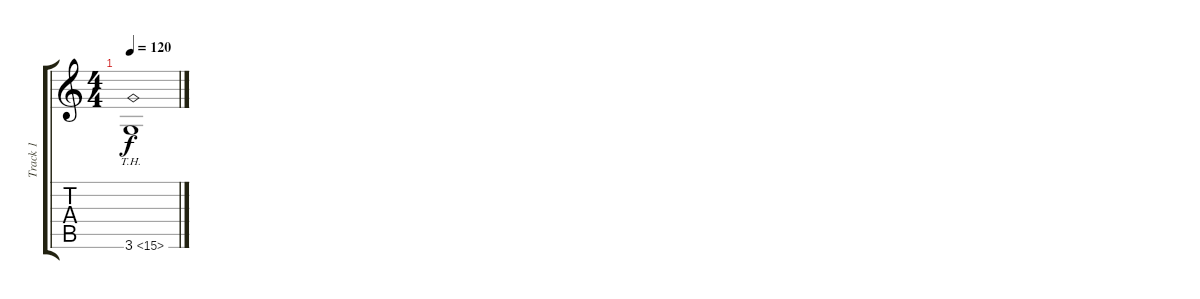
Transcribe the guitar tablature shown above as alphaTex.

\track ("Track 1" "Track 1") {instrument acousticguitarnylon}
\staff {score tabs}
\tuning (E4 B3 G3 D3 A2 E2) {hide}
\ts (4 4)
\tempo 120
\clef g2
\ks c
3.6{th 12}.1{dy f instrument acousticguitarnylon}
